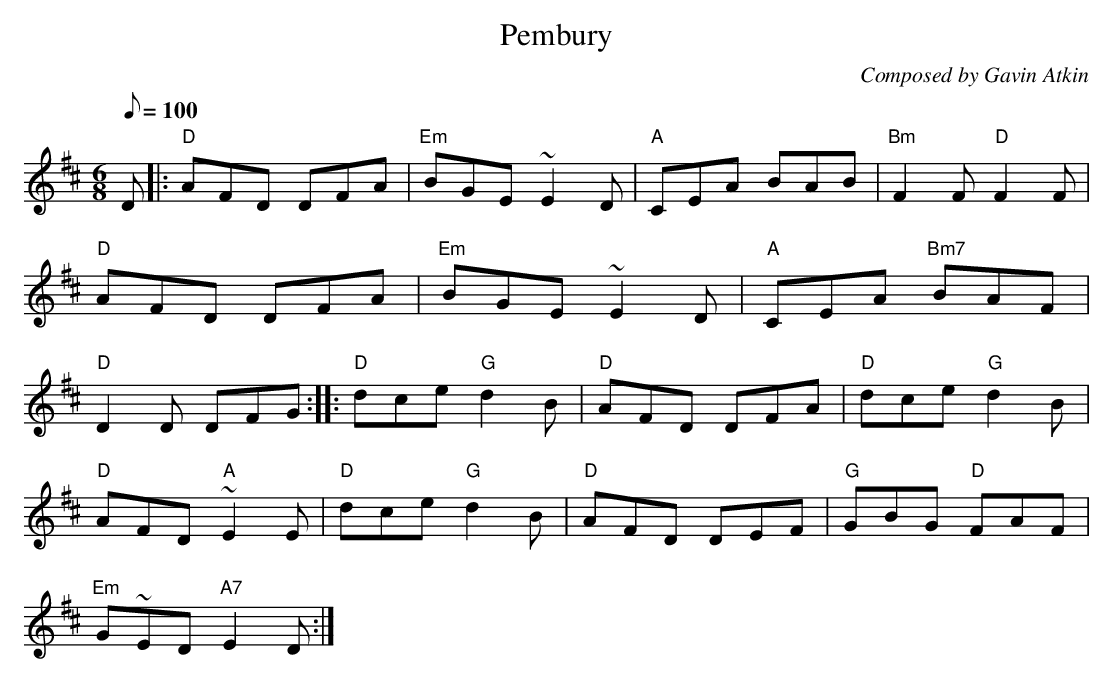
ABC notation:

X:1
T:Pembury
C:Composed by Gavin Atkin
M:6/8
L:1/8
Q:100
K:D
D|:"D" AFD DFA|"Em"BGE ~E2D|"A"CEA BAB|"Bm"F2 F "D" F2 F|
"D" AFD DFA|"Em" BGE ~E2D|"A" CEA "Bm7" BAF|
"D" D2 D DFG :|: "D" dce "G" d2 B|"D" AFD DFA|"D"dce "G"d2 B|
"D" AFD "A" ~E2 E|"D" dce "G" d2 B|"D" AFD DEF|"G" GBG "D" FAF|
"Em" G~ED "A7" E2 D:|
